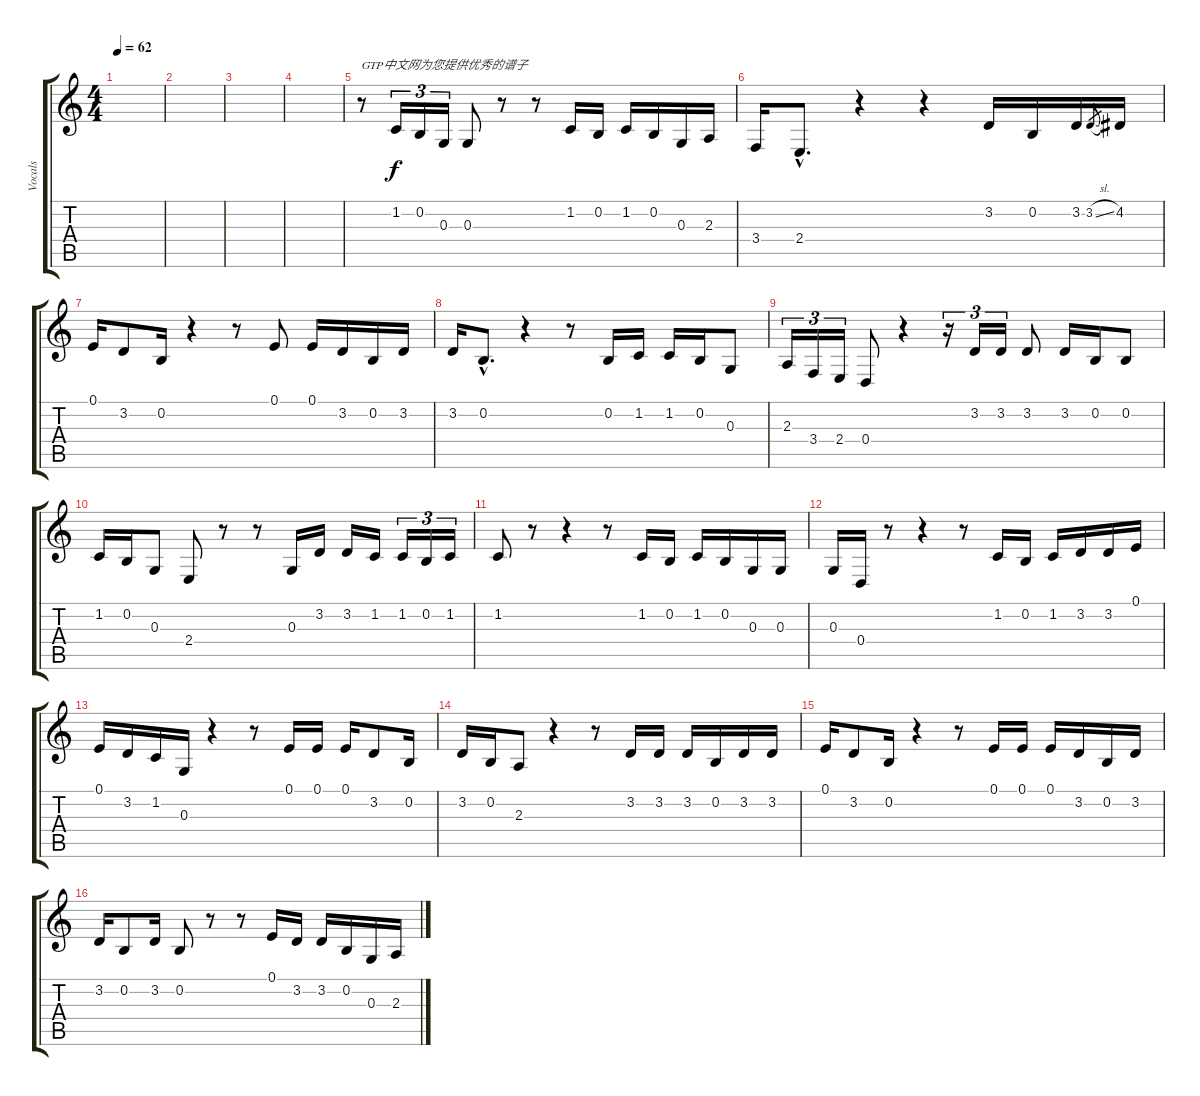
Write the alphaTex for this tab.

\track ("Vocals" "Vocals") {instrument lead2sawtooth}
\staff {score tabs}
\tuning (E4 B3 G3 D3 A2 E2) {hide}
\ts (4 4)
\tempo 62
\clef g2
\ks c
|
|
|
|
r.8{txt "GTP中文网为您提供优秀的谱子"} 1.2.16{tu (3 2)} 0.2.16{tu (3 2)} 0.3.16{tu (3 2)} 0.3.8 r.8 r.8 1.2.16 0.2.16 1.2.16 0.2.16 0.3.16 2.3.16 |
3.4.16 2.4{hac}.8{d} r.4 r.4 3.2.16 0.2.16 3.2.16 3.2{sl}.8{gr} 4.2.16 |
0.1.16 3.2.8 0.2.16 r.4 r.8 0.1.8 0.1.16 3.2.16 0.2.16 3.2.16 |
3.2.16 0.2{hac}.8{d} r.4 r.8 0.2.16 1.2.16 1.2.16 0.2.16 0.3.8 |
2.3.16{tu (3 2)} 3.4.16{tu (3 2)} 2.4.16{tu (3 2)} 0.4.8 r.4 r.16{tu (3 2)} 3.2.16{tu (3 2)} 3.2.16{tu (3 2)} 3.2.8 3.2.16 0.2.16 0.2.8 |
1.2.16 0.2.16 0.3.8 2.4.8 r.8 r.8 0.3.16 3.2.16 3.2.16 1.2.16 1.2.16{tu (3 2)} 0.2.16{tu (3 2)} 1.2.16{tu (3 2)} |
1.2.8 r.8 r.4 r.8 1.2.16 0.2.16 1.2.16 0.2.16 0.3.16 0.3.16 |
0.3.16 0.4.16 r.8 r.4 r.8 1.2.16 0.2.16 1.2.16 3.2.16 3.2.16 0.1.16 |
0.1.16 3.2.16 1.2.16 0.3.16 r.4 r.8 0.1.16 0.1.16 0.1.16 3.2.8 0.2.16 |
3.2.16 0.2.16 2.3.8 r.4 r.8 3.2.16 3.2.16 3.2.16 0.2.16 3.2.16 3.2.16 |
0.1.16 3.2.8 0.2.16 r.4 r.8 0.1.16 0.1.16 0.1.16 3.2.16 0.2.16 3.2.16 |
3.2.16 0.2.8 3.2.16 0.2.8 r.8 r.8 0.1.16 3.2.16 3.2.16 0.2.16 0.3.16 2.3.16
